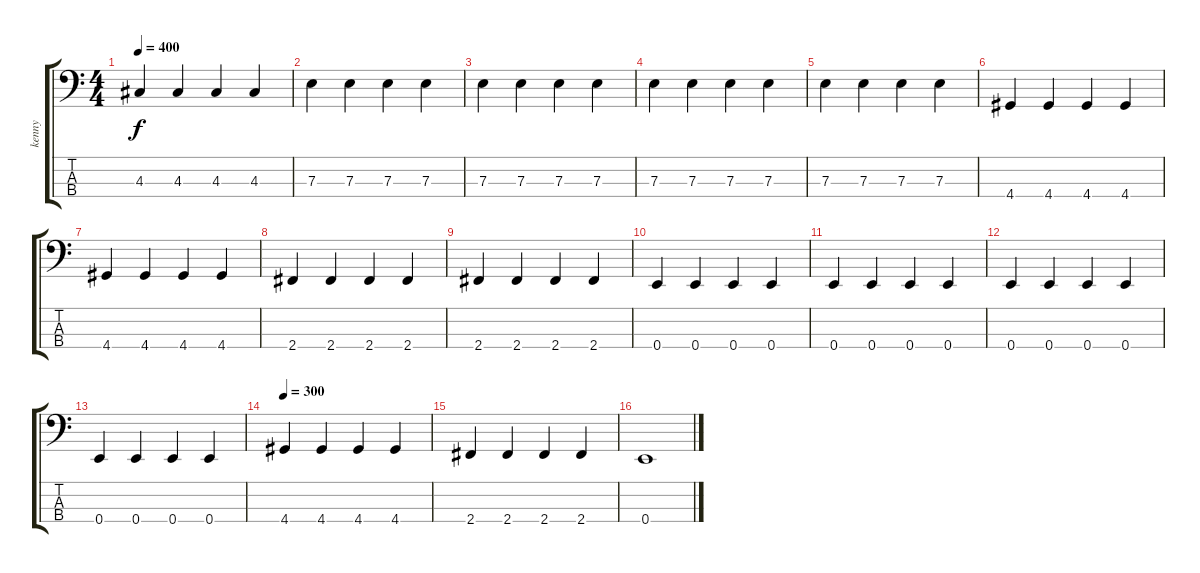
\track ("kenny" "kenny") {instrument electricbasspick}
\staff {score tabs}
\tuning (G2 D2 A1 E1) {hide}
\ts (4 4)
\tempo 400
\clef f4
\ks c
4.3.4{dy f} 4.3.4 4.3.4 4.3.4 |
7.3.4 7.3.4 7.3.4 7.3.4 |
7.3.4 7.3.4 7.3.4 7.3.4 |
7.3.4 7.3.4 7.3.4 7.3.4 |
7.3.4 7.3.4 7.3.4 7.3.4 |
4.4.4 4.4.4 4.4.4 4.4.4 |
4.4.4 4.4.4 4.4.4 4.4.4 |
2.4.4 2.4.4 2.4.4 2.4.4 |
2.4.4 2.4.4 2.4.4 2.4.4 |
0.4.4 0.4.4 0.4.4 0.4.4 |
0.4.4 0.4.4 0.4.4 0.4.4 |
0.4.4 0.4.4 0.4.4 0.4.4 |
0.4.4 0.4.4 0.4.4 0.4.4 |
\tempo 300
4.4.4 4.4.4 4.4.4 4.4.4 |
2.4.4 2.4.4 2.4.4 2.4.4 |
0.4.1
